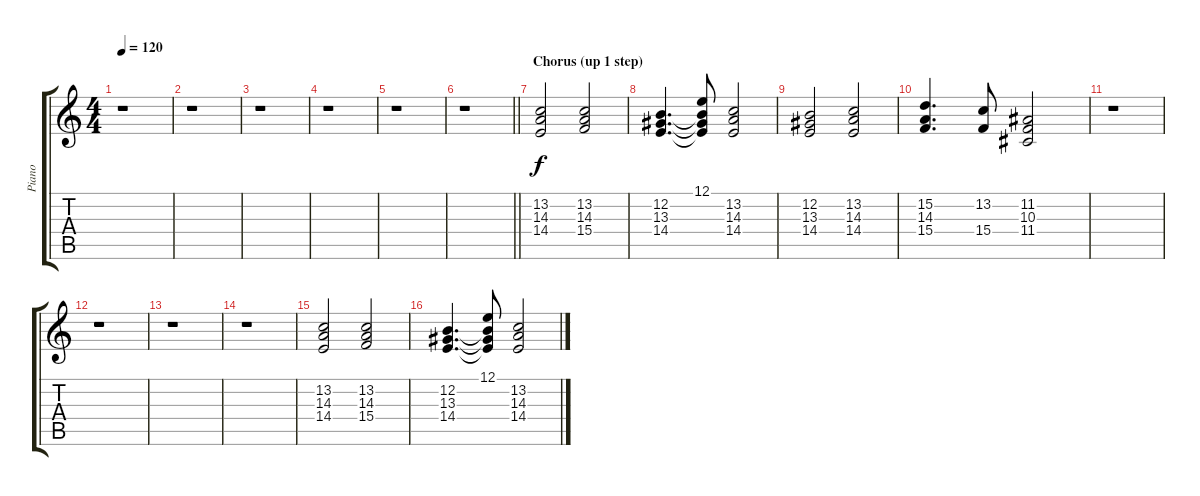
\track ("Piano" "Piano") {instrument acousticgrandpiano}
\staff {score tabs}
\tuning (E4 B3 G3 D3 A2 E2) {hide}
\ts (4 4)
\tempo 120
\clef g2
\ks c
r.1{dy f} |
r.1 |
r.1 |
r.1 |
r.1 |
\barLineRight lightlight
r.1 |
\section ("" "Chorus (up 1 step)")
(13.2 14.3 14.4).2{volume 16} (13.2 14.3 15.4).2 |
(12.2 13.3 14.4).4{d} (12.1 12.2{t} 13.3{t} 14.4{t}).8 (13.2 14.3 14.4).2 |
(12.2 13.3 14.4).2 (13.2 14.3 14.4).2 |
(15.2 14.3 15.4).4{d} (13.2 15.4).8 (11.2 10.3 11.4).2 |
r.1 |
r.1 |
r.1 |
r.1 |
(13.2 14.3 14.4).2 (13.2 14.3 15.4).2 |
(12.2 13.3 14.4).4{d} (12.1 12.2{t} 13.3{t} 14.4{t}).8 (13.2 14.3 14.4).2
